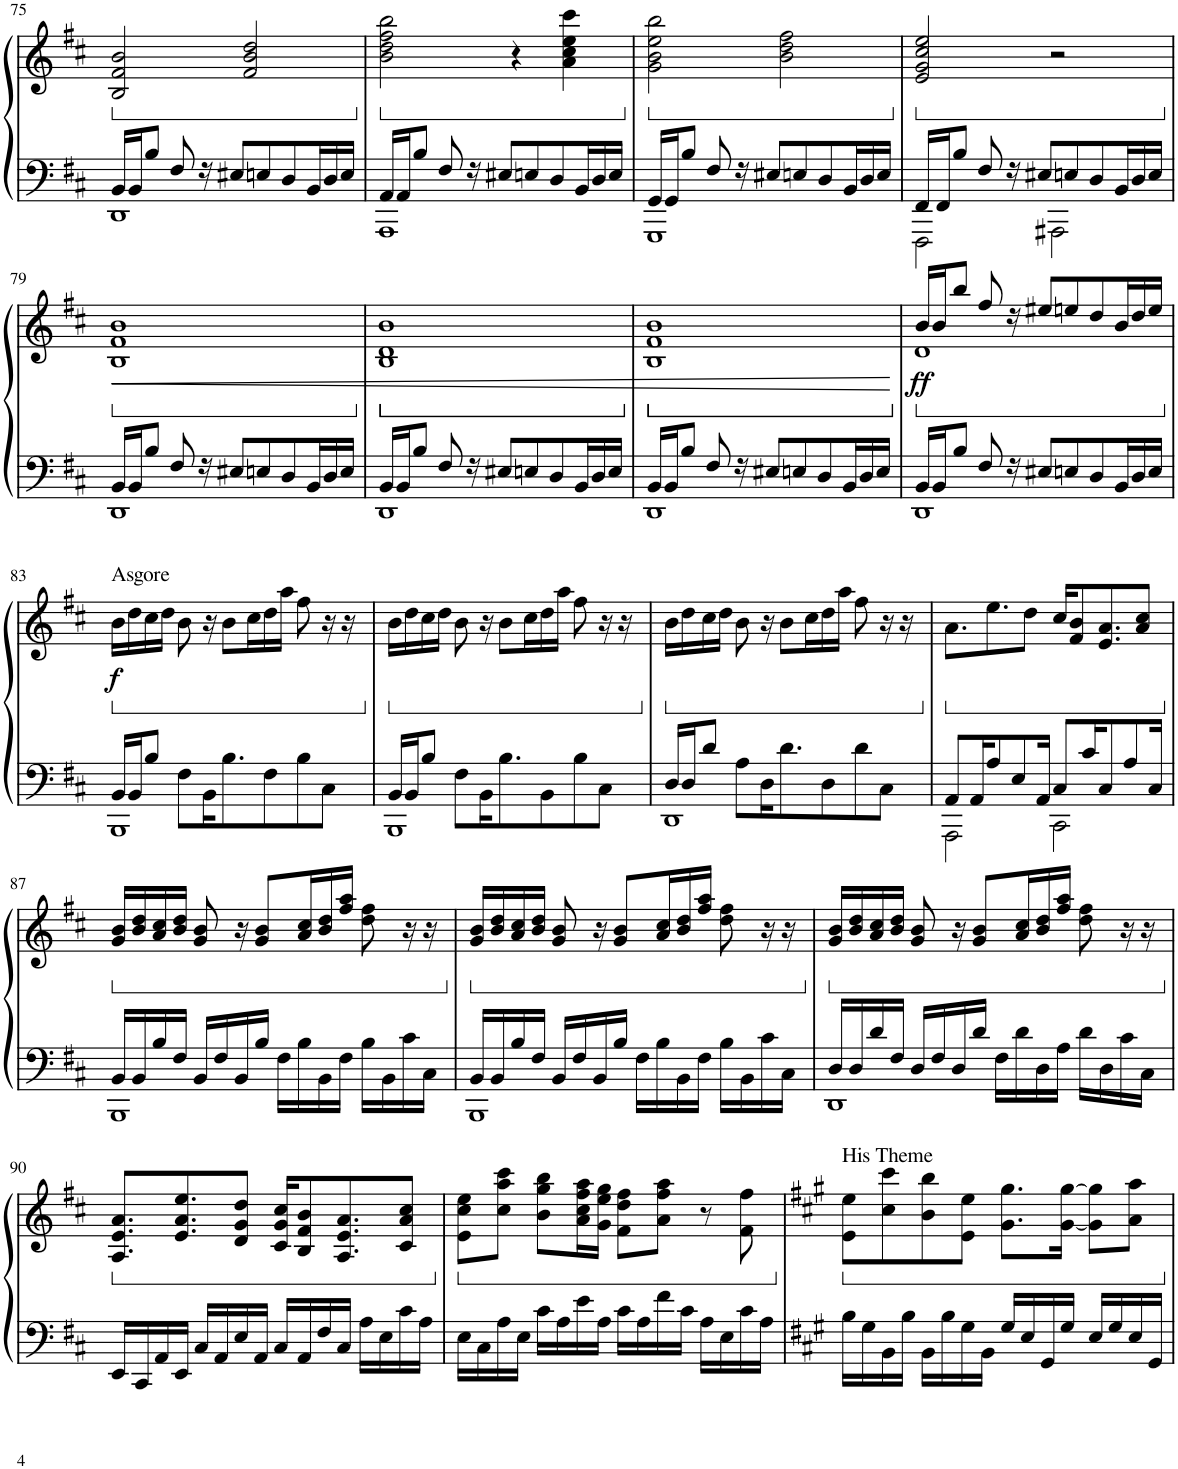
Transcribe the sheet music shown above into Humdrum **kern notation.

**kern	**kern	**dynam
*part1	*part1	*part1
*staff2	*staff1	*staff1/2
*I"Piano	*	*
*I'Pno.	*	*
!!LO:PB:g=z
*clefF4	*clefG2	*
*k[f#c#]	*k[f#c#]	*
*M4/4	*M4/4	*
=75	=75	=75
*^	*	*
*	*	*ped	*
16BB/LL	1DD	2B/ 2f#/ 2b/	.
16BB/J	.	.	.
8B/J	.	.	.
8F#/	.	.	.
16r	.	.	.
8E#X/L	.	.	.
.	.	2f#/ 2b/ 2dd/	.
8En/	.	.	.
8D/	.	.	.
16BB/L	.	.	.
16D/	.	.	.
16E/JJ	.	.	.
=76	=76	=76	=76
*	*	*Xped	*
*	*	*ped	*
16AA/LL	1AAA	2b\ 2dd\ 2ff#\ 2bb\	.
16AA/J	.	.	.
8B/J	.	.	.
8F#/	.	.	.
16r	.	.	.
8E#X/L	.	.	.
.	.	4r	.
8En/	.	.	.
8D/	.	.	.
.	.	4a\ 4cc#\ 4ee\ 4ccc#\	.
16BB/L	.	.	.
16D/	.	.	.
16E/JJ	.	.	.
=77	=77	=77	=77
*	*	*Xped	*
*	*	*ped	*
16GG/LL	1GGG	2g\ 2b\ 2ee\ 2bb\	.
16GG/J	.	.	.
8B/J	.	.	.
8F#/	.	.	.
16r	.	.	.
8E#X/L	.	.	.
.	.	2b\ 2dd\ 2ff#\	.
8En/	.	.	.
8D/	.	.	.
16BB/L	.	.	.
16D/	.	.	.
16E/JJ	.	.	.
=78	=78	=78	=78
*	*	*Xped	*
*	*	*ped	*
16FF#/LL	2FFF#\	2e/ 2g/ 2cc#/ 2ee/	.
16FF#/J	.	.	.
8B/J	.	.	.
8F#/	.	.	.
16r	.	.	.
8E#X/L	.	.	.
.	2AAA#X\	2r	.
8En/	.	.	.
8D/	.	.	.
16BB/L	.	.	.
16D/	.	.	.
16E/JJ	.	.	.
!!LO:LB:g=z
=79	=79	=79	=79
!	!	!	!LO:HP:b=2
*	*	*Xped	*
*	*	*ped	*
16BB/LL	1DD	1B 1f# 1b	<
16BB/J	.	.	.
8B/J	.	.	.
8F#/	.	.	.
16r	.	.	.
8E#X/L	.	.	.
8En/	.	.	.
8D/	.	.	.
16BB/L	.	.	.
16D/	.	.	.
16E/JJ	.	.	.
=80	=80	=80	=80
*	*	*Xped	*
*	*	*ped	*
*	*	*ped	*
*	*	*ped	*
16BB/LL	1DD	1B 1d 1b	.
*Xped	*	*	*
16BB/J	.	.	.
*Xped	*	*	*
8B/J	.	.	.
8F#/	.	.	.
16r	.	.	.
8E#X/L	.	.	.
8En/	.	.	.
8D/	.	.	.
16BB/L	.	.	.
16D/	.	.	.
16E/JJ	.	.	.
=81	=81	=81	=81
*	*	*Xped	*
*	*	*ped	*
*	*	*ped	*
*	*	*ped	*
16BB/LL	1DD	1B 1f# 1b	.
*Xped	*	*	*
16BB/J	.	.	.
*Xped	*	*	*
8B/J	.	.	.
8F#/	.	.	.
16r	.	.	.
8E#X/L	.	.	.
8En/	.	.	.
8D/	.	.	.
16BB/L	.	.	.
16D/	.	.	.
16E/JJ	.	.	.
*v	*v	*	*
.	.	[
=82	=82	=82
*^	*	*
*	*	*Xped	*
*	*	*ped	*
*	*	*^	*
!	!	!	!	!LO:DY:b
16BB/LL	1DD	16b/LL	1d	ff
16BB/J	.	16b/J	.	.
8B/J	.	8bb/J	.	.
8F#/	.	8ff#/	.	.
16r	.	16r	.	.
8E#X/L	.	8ee#X/L	.	.
8En/	.	8een/	.	.
8D/	.	8dd/	.	.
16BB/L	.	16b/L	.	.
16D/	.	16dd/	.	.
16E/JJ	.	16ee/JJ	.	.
*	*	*v	*v	*
!!LO:LB:g=z
=83	=83	=83	=83
*	*	*Xped	*
*	*	*ped	*
!	!	!LO:TX:a:t=Asgore	!
!	!	!	!LO:DY:b
16BB/LL	1BBB	16b\LL	f
16BB/J	.	16dd\	.
8B/J	.	16cc#\	.
.	.	16dd\JJ	.
8F#\L	.	8b\	.
16BB\K	.	16r	.
8.B\	.	8b\L	.
.	.	16cc#\L	.
8F#\	.	16dd\	.
.	.	16aa\JJ	.
8B\	.	8ff#\	.
8C#\J	.	16r	.
.	.	16r	.
=84	=84	=84	=84
*	*	*Xped	*
*	*	*ped	*
16BB/LL	1BBB	16b\LL	.
16BB/J	.	16dd\	.
8B/J	.	16cc#\	.
.	.	16dd\JJ	.
8F#\L	.	8b\	.
16BB\K	.	16r	.
8.B\	.	8b\L	.
.	.	16cc#\L	.
8BB\	.	16dd\	.
.	.	16aa\JJ	.
8B\	.	8ff#\	.
8C#\J	.	16r	.
.	.	16r	.
=85	=85	=85	=85
*	*	*Xped	*
*	*	*ped	*
16D/LL	1DD	16b\LL	.
16D/J	.	16dd\	.
8d/J	.	16cc#\	.
.	.	16dd\JJ	.
8A\L	.	8b\	.
16D\K	.	16r	.
8.d\	.	8b\L	.
.	.	16cc#\L	.
8D\	.	16dd\	.
.	.	16aa\JJ	.
8d\	.	8ff#\	.
8C#\J	.	16r	.
.	.	16r	.
=86	=86	=86	=86
*	*	*Xped	*
*	*	*ped	*
8AA/L	2AAA\	8.a\L	.
16AA/K	.	.	.
8A/	.	8.ee\	.
8E/	.	.	.
.	.	8dd\J	.
16AA/Jk	.	.	.
8C#/L	2CC#\	16cc#/KL	.
.	.	8f#/ 8b/	.
16c#/K	.	.	.
8C#/	.	8.e/ 8.a/	.
8A/	.	.	.
.	.	8a/ 8cc#/J	.
16C#/Jk	.	.	.
!!LO:LB:g=z
=87	=87	=87	=87
*	*	*Xped	*
*	*	*ped	*
16BB/LL	1BBB	16g/ 16b/LL	.
16BB/	.	16b/ 16dd/	.
16B/	.	16a/ 16cc#/	.
16F#/JJ	.	16b/ 16dd/JJ	.
16BB/LL	.	8g/ 8b/	.
16F#/	.	.	.
16BB/	.	16r	.
16B/JJ	.	8g/ 8b/L	.
16F#\LL	.	.	.
16B\	.	16a/ 16cc#/L	.
16BB\	.	16b/ 16dd/	.
16F#\JJ	.	16ff#/ 16aa/JJ	.
16B\LL	.	8dd\ 8ff#\	.
16BB\	.	.	.
16c#\	.	16r	.
16C#\JJ	.	16r	.
=88	=88	=88	=88
*	*	*Xped	*
*	*	*ped	*
16BB/LL	1BBB	16g/ 16b/LL	.
16BB/	.	16b/ 16dd/	.
16B/	.	16a/ 16cc#/	.
16F#/JJ	.	16b/ 16dd/JJ	.
16BB/LL	.	8g/ 8b/	.
16F#/	.	.	.
16BB/	.	16r	.
16B/JJ	.	8g/ 8b/L	.
16F#\LL	.	.	.
16B\	.	16a/ 16cc#/L	.
16BB\	.	16b/ 16dd/	.
16F#\JJ	.	16ff#/ 16aa/JJ	.
16B\LL	.	8dd\ 8ff#\	.
16BB\	.	.	.
16c#\	.	16r	.
16C#\JJ	.	16r	.
=89	=89	=89	=89
*	*	*Xped	*
*	*	*ped	*
16D/LL	1DD	16g/ 16b/LL	.
16D/	.	16b/ 16dd/	.
16d/	.	16a/ 16cc#/	.
16F#/JJ	.	16b/ 16dd/JJ	.
16D/LL	.	8g/ 8b/	.
16F#/	.	.	.
16D/	.	16r	.
16d/JJ	.	8g/ 8b/L	.
16F#\LL	.	.	.
16d\	.	16a/ 16cc#/L	.
16D\	.	16b/ 16dd/	.
16A\JJ	.	16ff#/ 16aa/JJ	.
16d\LL	.	8dd\ 8ff#\	.
16D\	.	.	.
16c#\	.	16r	.
16C#\JJ	.	16r	.
*v	*v	*	*
!!LO:LB:g=z
=90	=90	=90
*	*Xped	*
*	*ped	*
16EE/LL	8.A/ 8.e/ 8.a/L	.
16CC#/	.	.
16AA/	.	.
16EE/JJ	8.e/ 8.a/ 8.ee/	.
16C#/LL	.	.
16AA/	.	.
16E/	8d/ 8g/ 8dd/J	.
16AA/JJ	.	.
16C#/LL	16c#/ 16g/ 16cc#/KL	.
16AA/	8B/ 8f#/ 8b/	.
16F#/	.	.
16C#/JJ	8.A/ 8.e/ 8.a/	.
16A\LL	.	.
16E\	.	.
16c#\	8c#/ 8a/ 8cc#/J	.
16A\JJ	.	.
=91	=91	=91
*	*Xped	*
*	*ped	*
16E\LL	8e\ 8cc#\ 8ee\L	.
16C#\	.	.
16A\	8cc#\ 8aa\ 8ccc#\J	.
16E\JJ	.	.
16c#\LL	8b\ 8gg\ 8bb\L	.
16A\	.	.
16e\	16a\ 16cc#\ 16ff#\ 16aa\L	.
16A\JJ	16g\ 16ee\ 16gg\JJ	.
16c#\LL	8f#\ 8dd\ 8ff#\L	.
16A\	.	.
16f#\	8a\ 8ff#\ 8aa\J	.
16c#\JJ	.	.
16A\LL	8r	.
16E\	.	.
16c#\	8f#\ 8ff#\	.
16A\JJ	.	.
=92	=92	=92
*k[f#c#g#]	*k[f#c#g#]	*
*	*Xped	*
*	*ped	*
!	!LO:TX:a:t=His Theme	!
16B\LL	8e\ 8ee\L	.
16G#\	.	.
16BB\	8cc#\ 8ccc#\	.
16B\JJ	.	.
16BB\LL	8b\ 8bb\	.
16B\	.	.
16G#\	8e\ 8ee\J	.
16BB\JJ	.	.
16G#/LL	8.g#\ 8.gg#\L	.
16E/	.	.
16GG#/	.	.
16G#/JJ	[16g#\ [16gg#\Jk	.
16E/LL	8g#\] 8gg#\]L	.
16G#/	.	.
16E/	8a\ 8aa\J	.
16GG#/JJ	.	.
*	*Xped	*
=	=	=
*-	*-	*-
